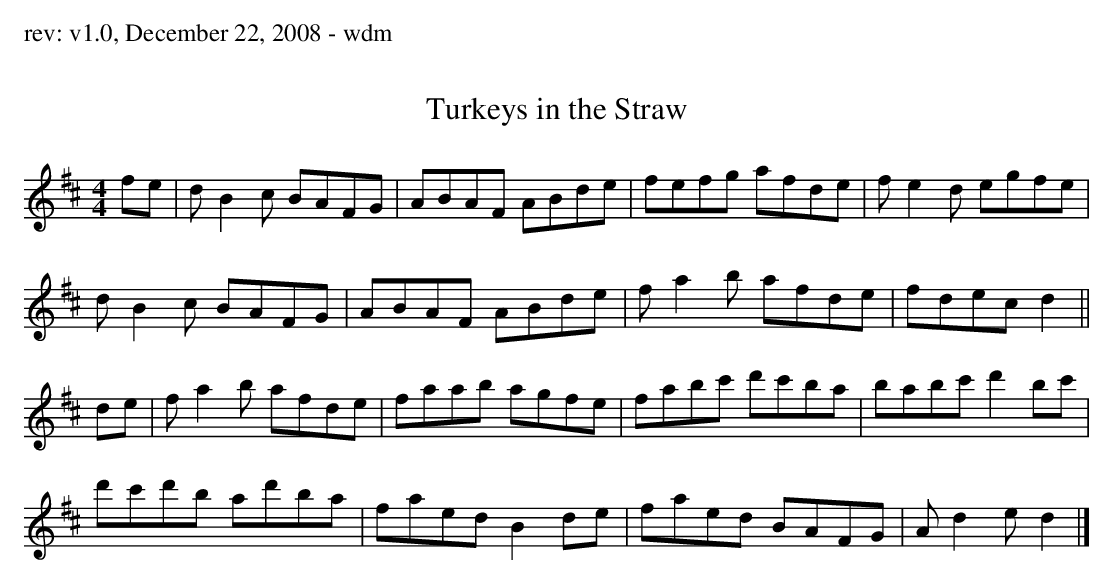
X:1
T: Turkeys in the Straw
M: 4/4
L: 1/8
K: DMaj
fe |\
d B2 c BAFG | ABAF ABde | fefg afde | f e2 d egfe |
d B2 c BAFG | ABAF ABde | f a2 b afde | fdec d2 ||
de |\
f a2 b afde | faab agfe | fabc' d'c'ba | babc' d'2 bc' |
d'c'd'b ad'ba | faed B2 de | faed BAFG | A d2 e d2 |]
